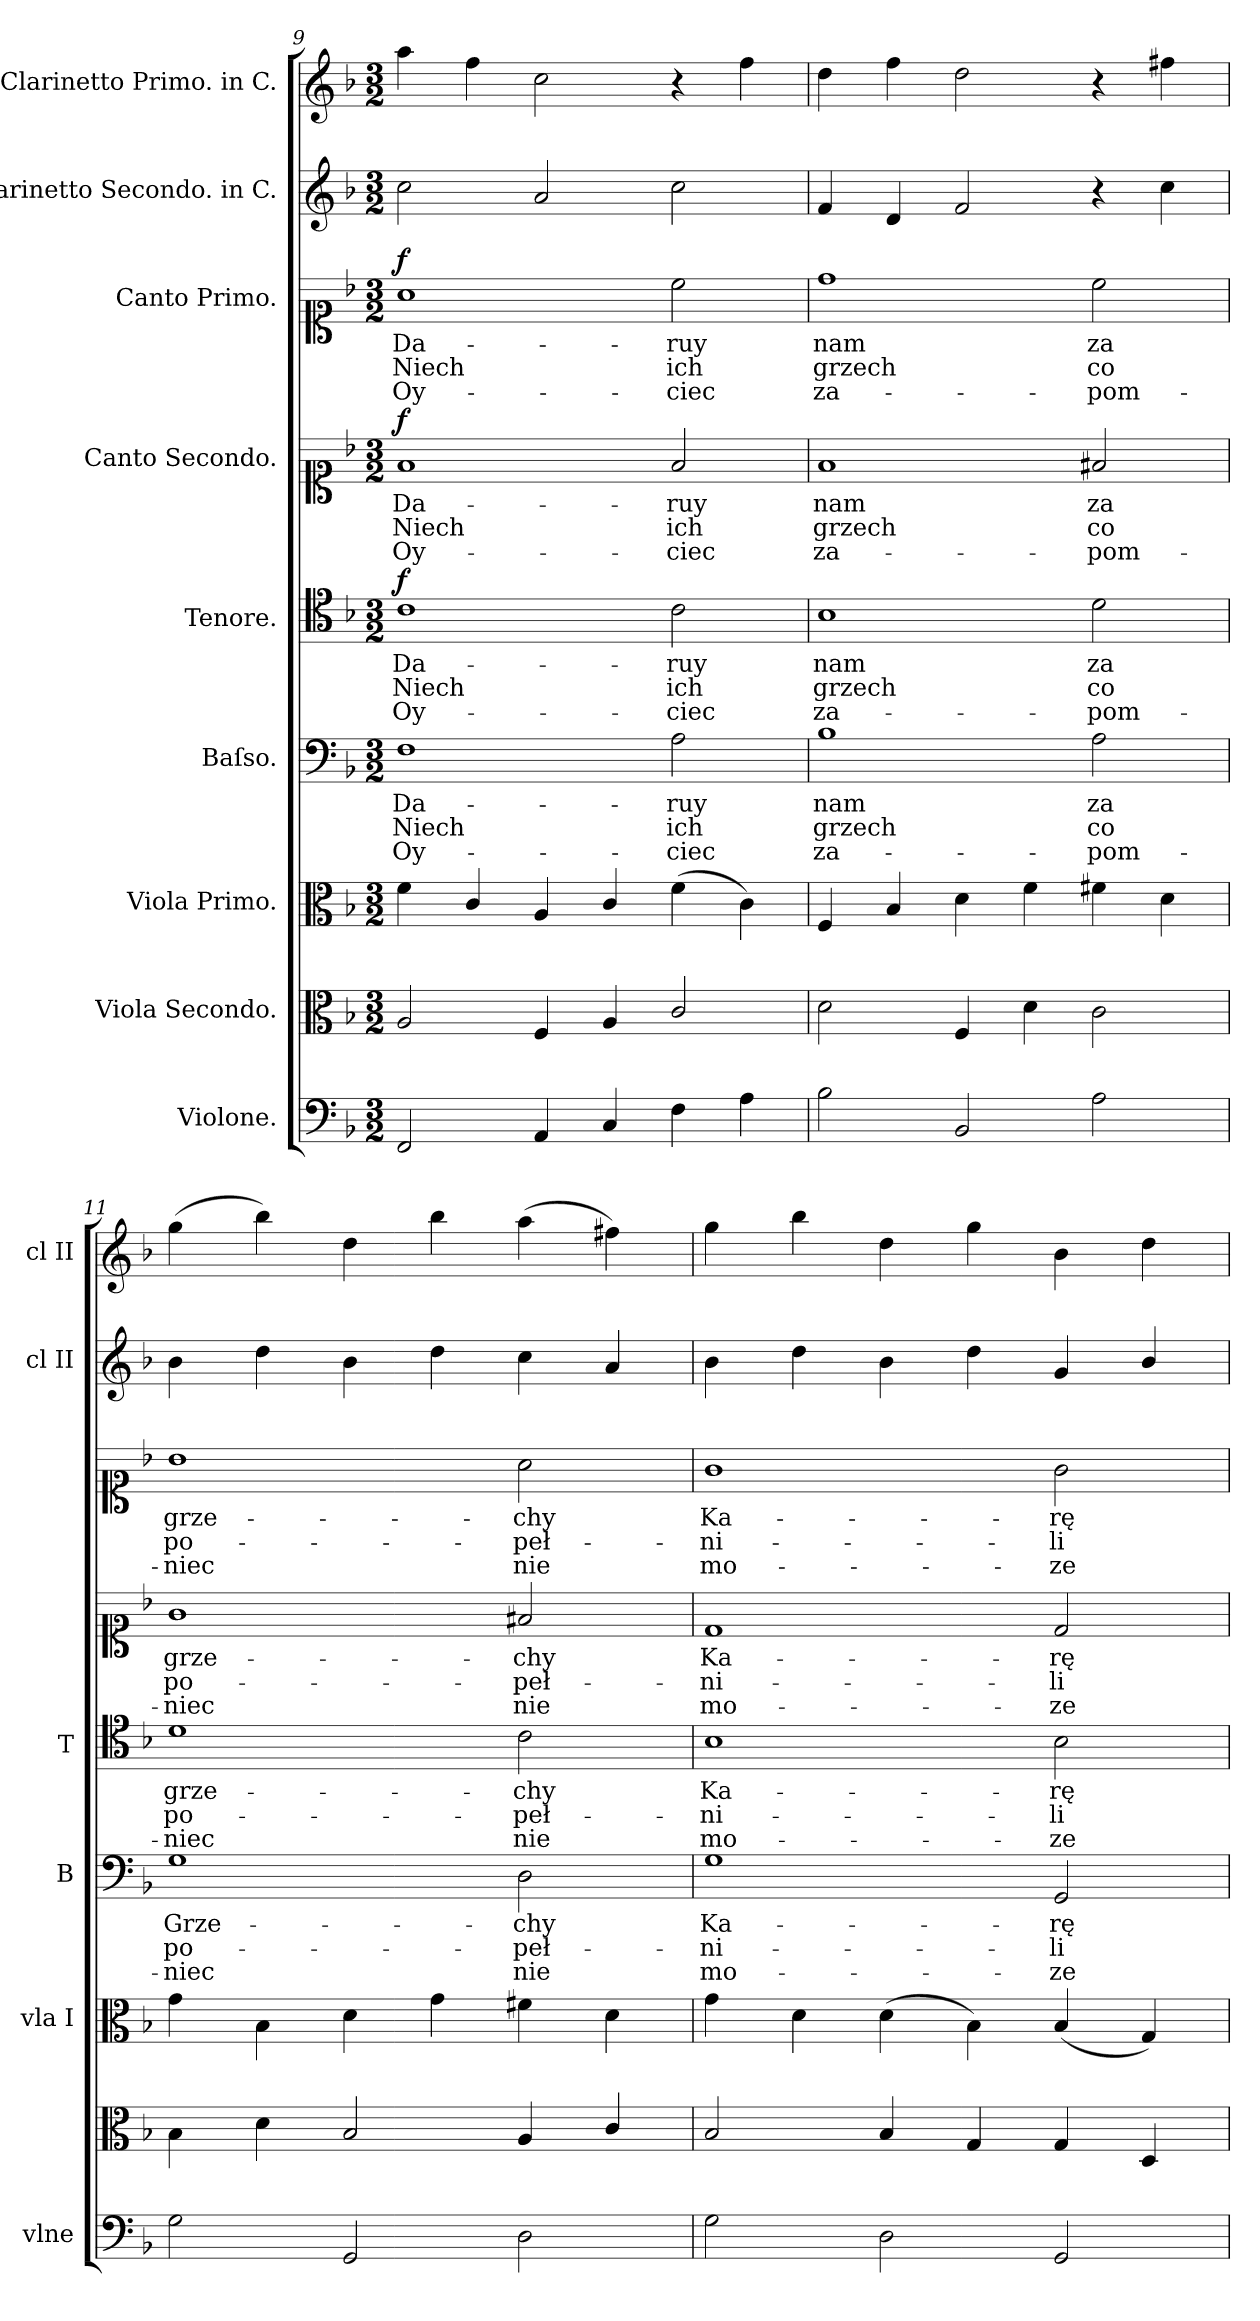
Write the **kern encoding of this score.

**kern	**dynam	**kern	**kern	**kern	**text	**text	**text	**dynam	**kern	**text	**text	**text	**dynam	**kern	**text	**text	**text	**dynam	**kern	**text	**text	**text	**dynam	**kern	**kern
*part9	*part9	*part8	*part7	*part6	*part6	*part6	*part6	*part6	*part5	*part5	*part5	*part5	*part5	*part4	*part4	*part4	*part4	*part4	*part3	*part3	*part3	*part3	*part3	*part2	*part1
*staff9	*staff9	*staff8	*staff7	*staff6	*staff6	*staff6	*staff6	*staff6	*staff5	*staff5	*staff5	*staff5	*staff5	*staff4	*staff4	*staff4	*staff4	*staff4	*staff3	*staff3	*staff3	*staff3	*staff3	*staff2	*staff1
*I"Violone.	*	*I"Viola Secondo.	*I"Viola Primo.	*I"Baſso.	*	*	*	*	*I"Tenore.	*	*	*	*	*I"Canto Secondo.	*	*	*	*	*I"Canto Primo.	*	*	*	*	*I"Clarinetto Secondo. in C.	*I"Clarinetto Primo. in C.
*I'vlne	*	*	*I'vla I	*I'B	*	*	*	*	*I'T	*	*	*	*	*	*	*	*	*	*	*	*	*	*	*I'cl II	*I'cl II
*clefF4	*	*clefC3	*clefC3	*clefF4	*	*	*	*	*clefC4	*	*	*	*	*clefC1	*	*	*	*	*clefC1	*	*	*	*	*clefG2	*clefG2
*k[b-]	*	*k[b-]	*k[b-]	*k[b-]	*	*	*	*	*k[b-]	*	*	*	*	*k[b-]	*	*	*	*	*k[b-]	*	*	*	*	*k[b-]	*k[b-]
*F:	*	*F:	*F:	*F:	*	*	*	*	*F:	*	*	*	*	*F:	*	*	*	*	*F:	*	*	*	*	*F:	*F:
*M3/2	*	*M3/2	*M3/2	*M3/2	*	*	*	*	*M3/2	*	*	*	*	*M3/2	*	*	*	*	*M3/2	*	*	*	*	*M3/2	*M3/2
=9	=9	=9	=9	=9	=9	=9	=9	=9	=9	=9	=9	=9	=9	=9	=9	=9	=9	=9	=9	=9	=9	=9	=9	=9	=9
!	!LO:DY:a	!	!	!	!	!	!	!LO:DY:a	!	!	!	!	!LO:DY:a	!	!	!	!	!LO:DY:a	!	!	!	!	!LO:DY:a	!	!
2FF/	for.	2A/	4f\	1F	Da-	Niech	Oy-	for.	1c	Da-	Niech	Oy-	f	1f	Da-	Niech	Oy-	f	1a	Da-	Niech	Oy-	f	2cc\	4aa\
.	.	.	4c/	.	.	.	.	.	.	.	.	.	.	.	.	.	.	.	.	.	.	.	.	.	4ff\
4AA/	.	4F/	4A/	.	.	.	.	.	.	.	.	.	.	.	.	.	.	.	.	.	.	.	.	2a/	2cc\
4C/	.	4A/	4c/	.	.	.	.	.	.	.	.	.	.	.	.	.	.	.	.	.	.	.	.	.	.
4F\	.	2c/	(4f\	2A\	-ruy	ich	-ciec	.	2c\	-ruy	ich	-ciec	.	2f/	-ruy	ich	-ciec	.	2cc\	-ruy	ich	-ciec	.	2cc\	4r
4A\	.	.	4c\)	.	.	.	.	.	.	.	.	.	.	.	.	.	.	.	.	.	.	.	.	.	4ff\
=10	=10	=10	=10	=10	=10	=10	=10	=10	=10	=10	=10	=10	=10	=10	=10	=10	=10	=10	=10	=10	=10	=10	=10	=10	=10
2B-\	.	2d\	4F/	1B-	nam	grzech	za-	.	1B-	nam	grzech	za-	.	1f	nam	grzech	za-	.	1dd	nam	grzech	za-	.	4f/	4dd\
.	.	.	4B-/	.	.	.	.	.	.	.	.	.	.	.	.	.	.	.	.	.	.	.	.	4d/	4ff\
2BB-/	.	4F/	4d\	.	.	.	.	.	.	.	.	.	.	.	.	.	.	.	.	.	.	.	.	2f/	2dd\
.	.	4d\	4f\	.	.	.	.	.	.	.	.	.	.	.	.	.	.	.	.	.	.	.	.	.	.
2A\	.	2c\	4f#X\	2A\	za	co	-pom-	.	2d\	za	co	-pom-	.	2f#X/	za	co	-pom-	.	2cc\	za	co	-pom-	.	4r	4r
.	.	.	4d\	.	.	.	.	.	.	.	.	.	.	.	.	.	.	.	.	.	.	.	.	4cc\	4ff#X\
=11	=11	=11	=11	=11	=11	=11	=11	=11	=11	=11	=11	=11	=11	=11	=11	=11	=11	=11	=11	=11	=11	=11	=11	=11	=11
2G\	.	4B-\	4g\	1G	Grze-	po-	-niec	.	1d	grze-	po-	-niec	.	1g	grze-	po-	-niec	.	1b-	grze-	po-	-niec	.	4b-\	(4gg\
.	.	4d\	4B-\	.	.	.	.	.	.	.	.	.	.	.	.	.	.	.	.	.	.	.	.	4dd\	4bb-\)
2GG/	.	2B-/	4d\	.	.	.	.	.	.	.	.	.	.	.	.	.	.	.	.	.	.	.	.	4b-\	4dd\
.	.	.	4g\	.	.	.	.	.	.	.	.	.	.	.	.	.	.	.	.	.	.	.	.	4dd\	4bb-\
2D\	.	4A/	4f#X\	2D\	-chy	-peł-	nie	.	2c\	-chy	-peł-	nie	.	2f#X/	-chy	-peł-	nie	.	2a\	-chy	-peł-	nie	.	4cc\	(4aa\
.	.	4c/	4d\	.	.	.	.	.	.	.	.	.	.	.	.	.	.	.	.	.	.	.	.	4a/	4ff#X\)
=12	=12	=12	=12	=12	=12	=12	=12	=12	=12	=12	=12	=12	=12	=12	=12	=12	=12	=12	=12	=12	=12	=12	=12	=12	=12
2G\	.	2B-/	4g\	1G	Ka-	-ni-	mo-	.	1B-	Ka-	-ni-	mo-	.	1d	Ka-	-ni-	mo-	.	1g	Ka-	-ni-	mo-	.	4b-\	4gg\
.	.	.	4d\	.	.	.	.	.	.	.	.	.	.	.	.	.	.	.	.	.	.	.	.	4dd\	4bb-\
2D\	.	4B-/	(4d\	.	.	.	.	.	.	.	.	.	.	.	.	.	.	.	.	.	.	.	.	4b-\	4dd\
.	.	4G/	4B-\)	.	.	.	.	.	.	.	.	.	.	.	.	.	.	.	.	.	.	.	.	4dd\	4gg\
2GG/	.	4G/	(4B-/	2GG/	-rę	-li	-ze	.	2B-\	-rę	-li	-ze	.	2d/	-rę	-li	-ze	.	2g\	-rę	-li	-ze	.	4g/	4b-\
.	.	4D/	4G/)	.	.	.	.	.	.	.	.	.	.	.	.	.	.	.	.	.	.	.	.	4b-/	4dd\
=	=	=	=	=	=	=	=	=	=	=	=	=	=	=	=	=	=	=	=	=	=	=	=	=	=
*-	*-	*-	*-	*-	*-	*-	*-	*-	*-	*-	*-	*-	*-	*-	*-	*-	*-	*-	*-	*-	*-	*-	*-	*-	*-
